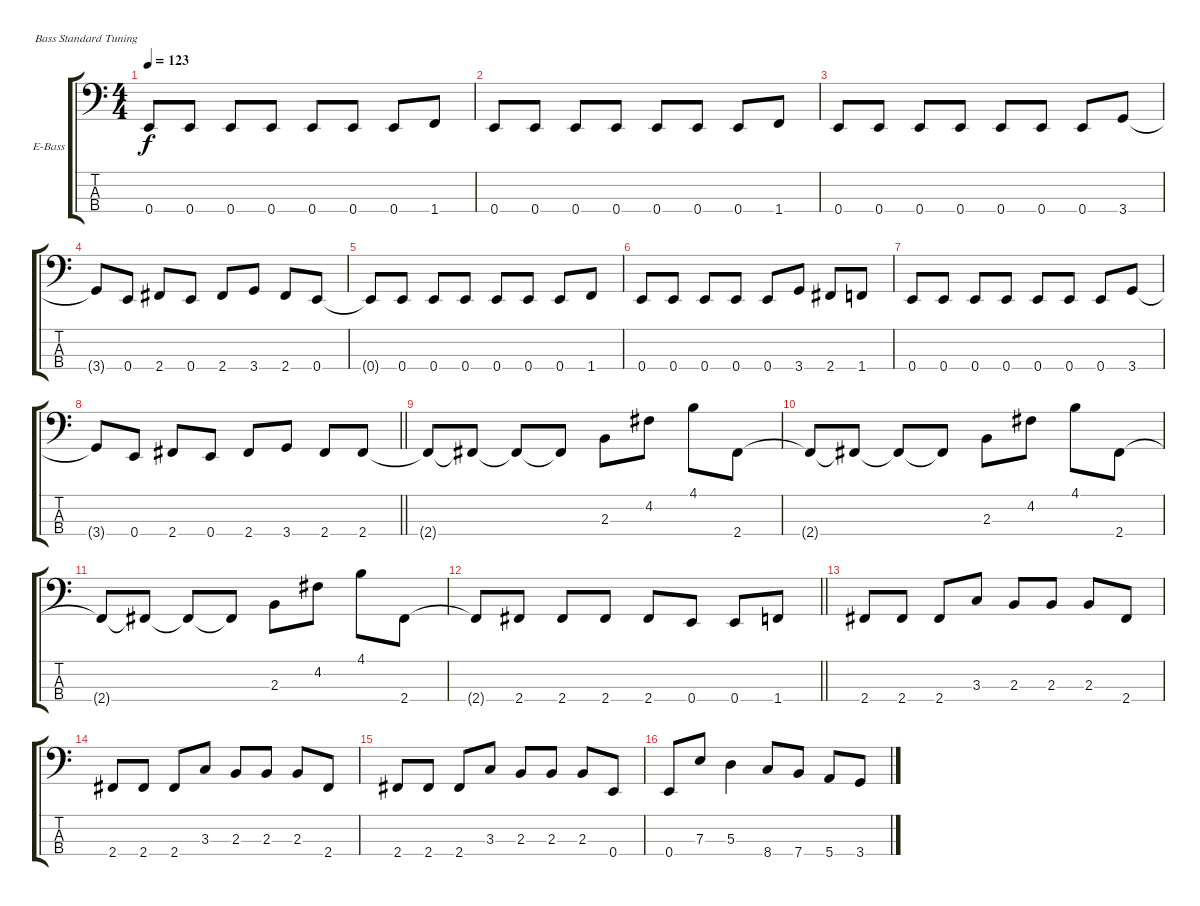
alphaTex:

\bracketExtendMode groupsimilarinstruments
\firstSystemTrackNameOrientation horizontal
\otherSystemsTrackNameOrientation horizontal
\track ("Bass" "E-Bass") {instrument electricbasspick}
\staff {score tabs}
\tuning (G2 D2 A1 E1)
\ts (4 4)
\tempo 123
\clef f4
\ks c
0.4{t}.8{dy f} 0.4.8 0.4.8 0.4.8 0.4.8 0.4.8 0.4.8 1.4.8 |
0.4.8 0.4.8 0.4.8 0.4.8 0.4.8 0.4.8 0.4.8 1.4.8 |
0.4.8 0.4.8 0.4.8 0.4.8 0.4.8 0.4.8 0.4.8 3.4.8 |
3.4{t}.8 0.4.8 2.4.8 0.4.8 2.4.8 3.4.8 2.4.8 0.4.8 |
0.4{t}.8 0.4.8 0.4.8 0.4.8 0.4.8 0.4.8 0.4.8 1.4.8 |
0.4.8 0.4.8 0.4.8 0.4.8 0.4.8 3.4.8 2.4.8 1.4.8 |
0.4.8 0.4.8 0.4.8 0.4.8 0.4.8 0.4.8 0.4.8 3.4.8 |
\barLineRight lightlight
3.4{t}.8 0.4.8 2.4.8 0.4.8 2.4.8 3.4.8 2.4.8 2.4.8 |
2.4{t}.8 2.4{t}.8 2.4{t}.8 2.4{t}.8 2.3.8 4.2.8 4.1.8 2.4.8 |
2.4{t}.8 2.4{t}.8 2.4{t}.8 2.4{t}.8 2.3.8 4.2.8 4.1.8 2.4.8 |
2.4{t}.8 2.4{t}.8 2.4{t}.8 2.4{t}.8 2.3.8 4.2.8 4.1.8 2.4.8 |
\barLineRight lightlight
2.4{t}.8 2.4.8 2.4.8 2.4.8 2.4.8 0.4.8 0.4.8 1.4.8 |
2.4.8 2.4.8 2.4.8 3.3.8 2.3.8 2.3.8 2.3.8 2.4.8 |
2.4.8 2.4.8 2.4.8 3.3.8 2.3.8 2.3.8 2.3.8 2.4.8 |
2.4.8 2.4.8 2.4.8 3.3.8 2.3.8 2.3.8 2.3.8 0.4.8 |
0.4.8 7.3.8 5.3.4 8.4.8 7.4.8 5.4.8 3.4.8
